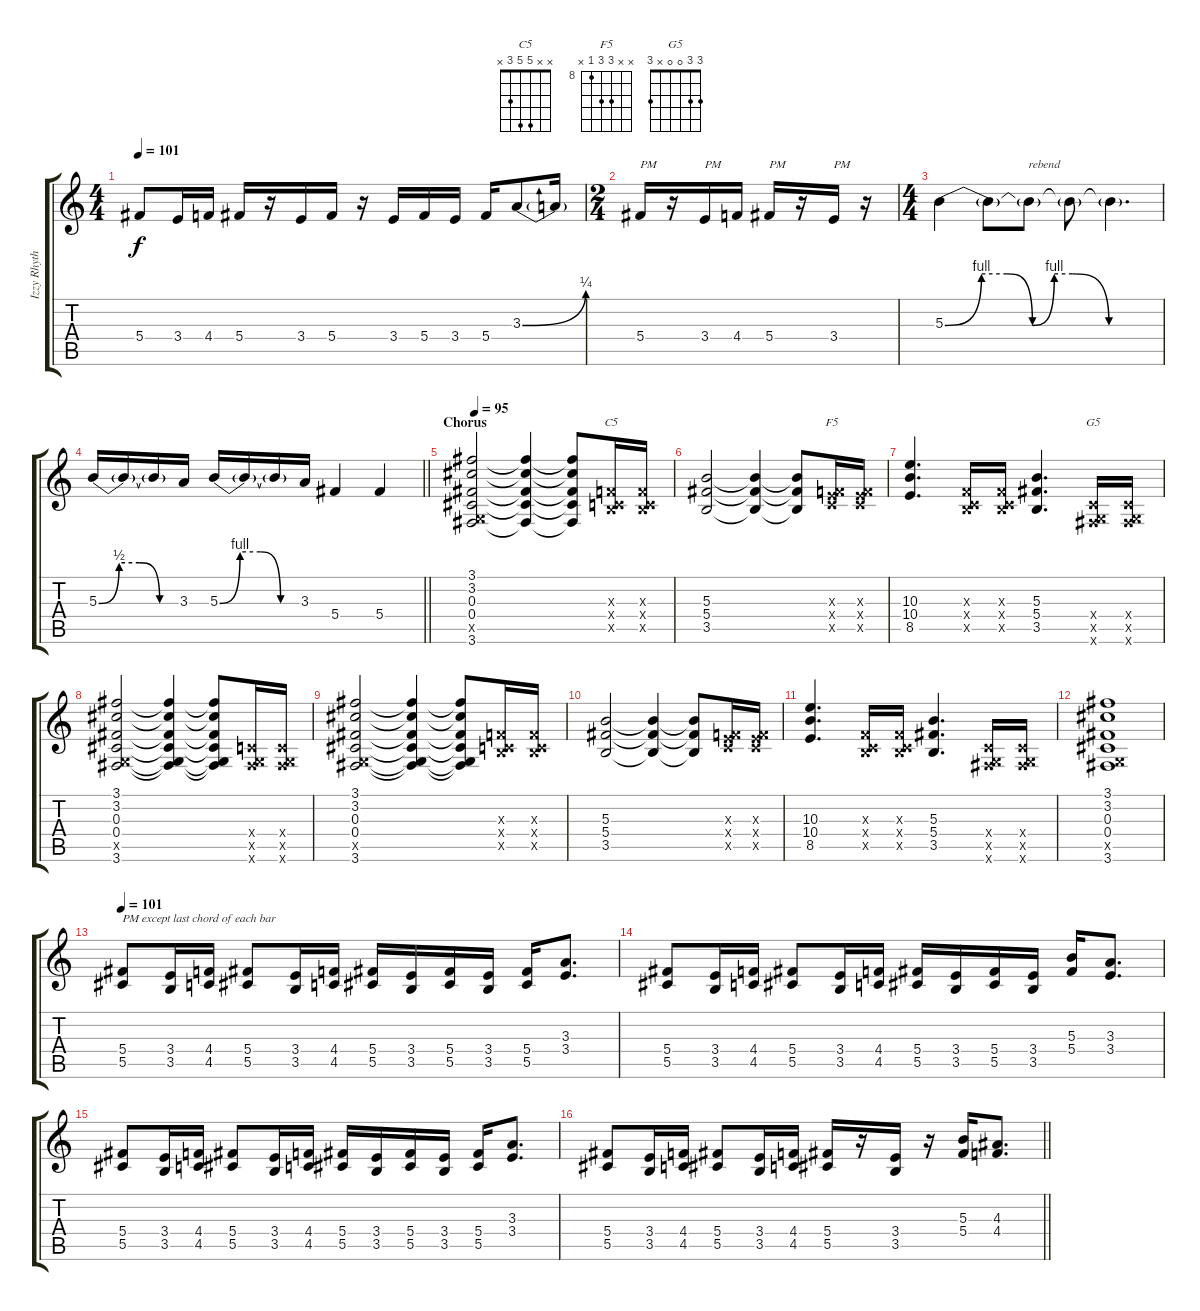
\track ("Izzy Rhythm" "Izzy Rhyth") {instrument distortionguitar}
\staff {score tabs}
\tuning (Eb4 Bb3 Gb3 Db3 Ab2 Eb2) {hide}
\chord ("C5" x x 5 5 3 x)
\chord ("F5" x x 10 10 8 x) {firstfret 8}
\chord ("G5" 3 3 0 0 x 3)
\ts (4 4)
\tempo 101
\clef g2
\ks c
5.4.8{dy f} 3.4.16 4.4.16 5.4.16 r.16 3.4.16 5.4.16 r.16 3.4.16 5.4.16 3.4.16 5.4.16 3.3{be (bend 0 0 60 1)}.8 3.3{t}.16 |
\ts (2 4)
5.4.16{txt "PM"} r.16 3.4.16{txt "PM"} 4.4.16 5.4.16{txt "PM"} r.16 3.4.16{txt "PM"} r.16 |
\ts (4 4)
5.3{be (custom 0 0 10 4 17 4 24 0 30 4 35 4 45 0 60 0)}.4 5.3{t}.8 5.3{t}.8{txt "rebend"} 5.3{t}.8 5.3{t}.4{d} |
\barLineRight lightlight
5.3{be (custom 0 0 15 2 30 2 45 0 60 0)}.16 5.3{t}.16 5.3{t}.16 3.3.16 5.3{be (custom 0 0 15 4 30 4 45 0 60 0)}.16 5.3{t}.16 5.3{t}.16 3.3.16 5.4.4 5.4.4 |
\section ("" "Chorus")
\tempo 95
(3.1 3.2 0.3 0.4 -1.5{x} 3.6).2 (3.1{t} 3.2{t} 0.3{t} 0.4{t} 3.6{t}).4 (3.1{t} 3.2{t} 0.3{t} 0.4{t} 3.6{t}).8 (-1.3{x} -1.4{x} 3.5{x}).16{ch "C5"} (-1.3{x} -1.4{x} 3.5{x}).16 |
(5.3 5.4 3.5).2 (5.3{t} 5.4{t} 3.5{t}).4 (5.3{t} 5.4{t} 3.5{t}).8 (-1.3{x} -1.4{x} 8.5{x}).16{ch "F5"} (-1.3{x} -1.4{x} 8.5{x}).16 |
(10.3 10.4 8.5).4{d} (-1.3{x} -1.4{x} 3.5{x}).16 (-1.3{x} -1.4{x} 3.5{x}).16 (5.3 5.4 3.5).4{d} (-1.4{x} -1.5{x} 3.6{x}).16{ch "G5"} (-1.4{x} -1.5{x} 3.6{x}).16 |
(3.1 3.2 0.3 0.4 -1.5{x} 3.6).2 (3.1{t} 3.2{t} 0.3{t} 0.4{t} -1.5{t} 3.6{t}).4 (3.1{t} 3.2{t} 0.3{t} 0.4{t} -1.5{t} 3.6{t}).8 (-1.4{x} -1.5{x} 3.6{x}).16 (-1.4{x} -1.5{x} 3.6{x}).16 |
(3.1 3.2 0.3 0.4 -1.5{x} 3.6).2 (3.1{t} 3.2{t} 0.3{t} 0.4{t} -1.5{t} 3.6{t}).4 (3.1{t} 3.2{t} 0.3{t} 0.4{t} -1.5{t} 3.6{t}).8 (-1.3{x} -1.4{x} 3.5{x}).16 (-1.3{x} -1.4{x} 3.5{x}).16 |
(5.3 5.4 3.5).2 (5.3{t} 5.4{t} 3.5{t}).4 (5.3{t} 5.4{t} 3.5{t}).8 (-1.3{x} -1.4{x} 8.5{x}).16 (-1.3{x} -1.4{x} 8.5{x}).16 |
(10.3 10.4 8.5).4{d} (-1.3{x} -1.4{x} 3.5{x}).16 (-1.3{x} -1.4{x} 3.5{x}).16 (5.3 5.4 3.5).4{d} (-1.4{x} -1.5{x} 3.6{x}).16 (-1.4{x} -1.5{x} 3.6{x}).16 |
(3.1 3.2 0.3 0.4 -1.5{x} 3.6).1 |
\tempo 101
(5.4 5.5).8{txt "PM except last chord of each bar" volume 10} (3.4 3.5).16 (4.4 4.5).16 (5.4 5.5).8 (3.4 3.5).16 (4.4 4.5).16 (5.4 5.5).16 (3.4 3.5).16 (5.4 5.5).16 (3.4 3.5).16 (5.4 5.5).16 (3.3 3.4).8{d} |
(5.4 5.5).8 (3.4 3.5).16 (4.4 4.5).16 (5.4 5.5).8 (3.4 3.5).16 (4.4 4.5).16 (5.4 5.5).16 (3.4 3.5).16 (5.4 5.5).16 (3.4 3.5).16 (5.3 5.4).16 (3.3 3.4).8{d} |
(5.4 5.5).8 (3.4 3.5).16 (4.4 4.5).16 (5.4 5.5).8 (3.4 3.5).16 (4.4 4.5).16 (5.4 5.5).16 (3.4 3.5).16 (5.4 5.5).16 (3.4 3.5).16 (5.4 5.5).16 (3.3 3.4).8{d} |
\barLineRight lightlight
(5.4 5.5).8 (3.4 3.5).16 (4.4 4.5).16 (5.4 5.5).8 (3.4 3.5).16 (4.4 4.5).16 (5.4 5.5).16 r.16 (3.4 3.5).16 r.16 (5.3 5.4).16 (4.3 4.4).8{d}
